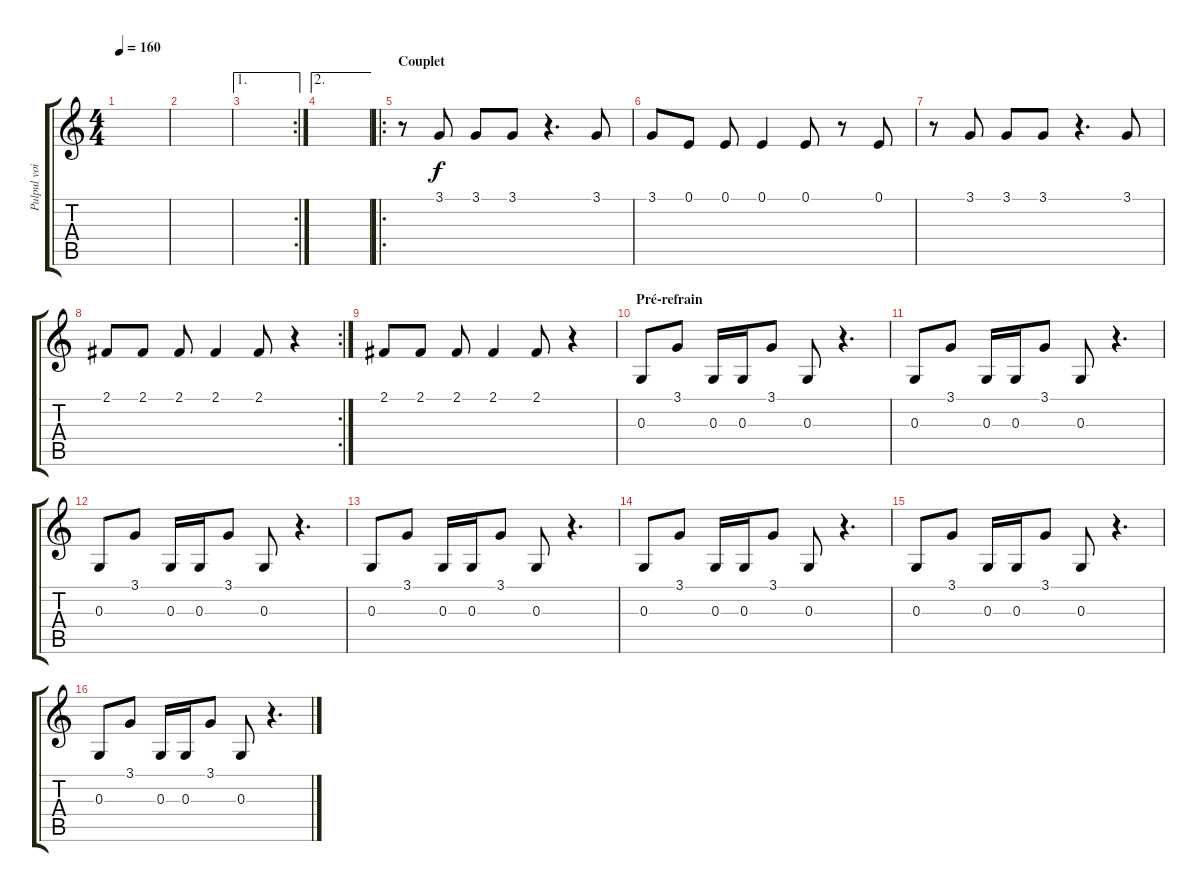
\track ("Pulpul voix" "Pulpul voi") {instrument clarinet}
\staff {score tabs}
\tuning (E4 B3 G3 D3 A2 E2) {hide}
\ts (4 4)
\tempo 160
\clef g2
\ks c
|
|
\ae 1
\rc 2
|
\ae 2
|
\ro
\section ("" "Couplet")
r.8 3.1.8 3.1.8 3.1.8 r.4{d} 3.1.8 |
3.1.8 0.1.8 0.1.8 0.1.4 0.1.8 r.8 0.1.8 |
r.8 3.1.8 3.1.8 3.1.8 r.4{d} 3.1.8 |
\rc 2
2.1.8 2.1.8 2.1.8 2.1.4 2.1.8 r.4 |
2.1.8 2.1.8 2.1.8 2.1.4 2.1.8 r.4 |
\section ("" "Pré-refrain")
0.3.8 3.1.8 0.3.16 0.3.16 3.1.8 0.3.8 r.4{d} |
0.3.8 3.1.8 0.3.16 0.3.16 3.1.8 0.3.8 r.4{d} |
0.3.8 3.1.8 0.3.16 0.3.16 3.1.8 0.3.8 r.4{d} |
0.3.8 3.1.8 0.3.16 0.3.16 3.1.8 0.3.8 r.4{d} |
0.3.8 3.1.8 0.3.16 0.3.16 3.1.8 0.3.8 r.4{d} |
0.3.8 3.1.8 0.3.16 0.3.16 3.1.8 0.3.8 r.4{d} |
0.3.8 3.1.8 0.3.16 0.3.16 3.1.8 0.3.8 r.4{d}
